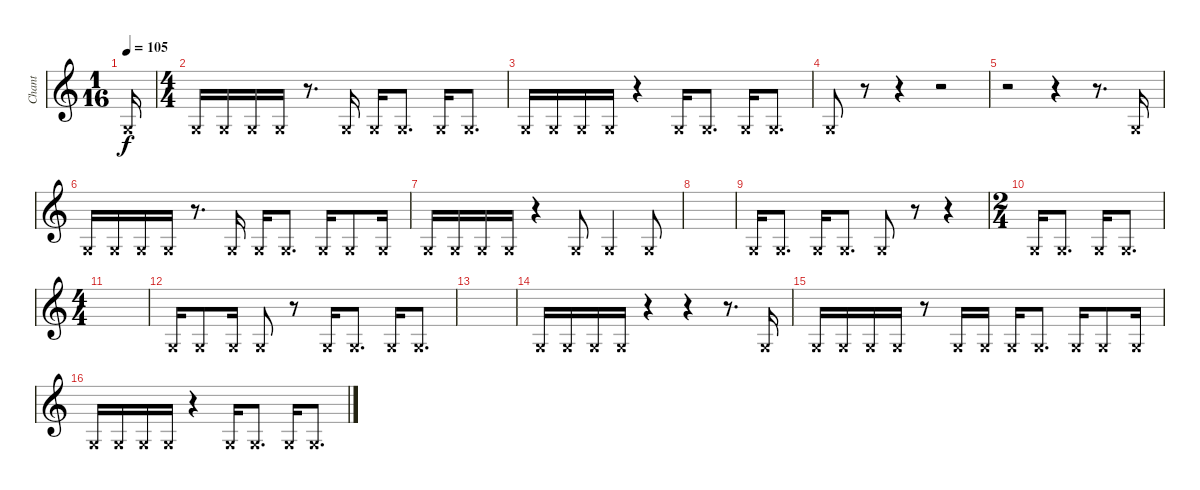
\track ("Chant" "Chant") {instrument tremolostrings}
\staff {score}
\tuning (E4 B3 G3 D3 A2 E2) {hide}
\ts (1 16)
\tempo 105
\clef g2
\ks c
5.4{x}.16{dy f instrument tremolostrings} |
\ts (4 4)
5.4{x}.16 5.4{x}.16 5.4{x}.16 5.4{x}.16 r.8{d} 5.4{x}.16 5.4{x}.16 5.4{x}.8{d} 5.4{x}.16 5.4{x}.8{d} |
5.4{x}.16 5.4{x}.16 5.4{x}.16 5.4{x}.16 r.4 5.4{x}.16 5.4{x}.8{d} 5.4{x}.16 5.4{x}.8{d} |
5.4{x}.8 r.8 r.4 r.2 |
r.2 r.4 r.8{d} 5.4{x}.16 |
5.4{x}.16 5.4{x}.16 5.4{x}.16 5.4{x}.16 r.8{d} 5.4{x}.16 5.4{x}.16 0.3{x}.8{d} 5.4{x}.16 5.4{x}.8 5.4{x}.16 |
5.4{x}.16 5.4{x}.16 5.4{x}.16 5.4{x}.16 r.4 5.4{x}.8 5.4{x}.4 5.4{x}.8 |
|
5.4{x}.16 5.4{x}.8{d} 5.4{x}.16 5.4{x}.8{d} 5.4{x}.8 r.8 r.4 |
\ts (2 4)
0.3{x}.16 0.3{x}.8{d} 0.3{x}.16 0.3{x}.8{d} |
\ts (4 4)
|
0.3{x}.16 0.3{x}.8 0.3{x}.16 0.3{x}.8 r.8 0.3{x}.16 0.3{x}.8{d} 0.3{x}.16 0.3{x}.8{d} |
|
0.3{x}.16 0.3{x}.16 0.3{x}.16 0.3{x}.16 r.4 r.4 r.8{d} 0.3{x}.16 |
0.3{x}.16 0.3{x}.16 0.3{x}.16 0.3{x}.16 r.8 0.3{x}.16 0.3{x}.16 0.3{x}.16 0.3{x}.8{d} 0.3{x}.16 0.3{x}.8 0.3{x}.16 |
5.4{x}.16 5.4{x}.16 5.4{x}.16 5.4{x}.16 r.4 5.4{x}.16 5.4{x}.8{d} 5.4{x}.16 5.4{x}.8{d}
